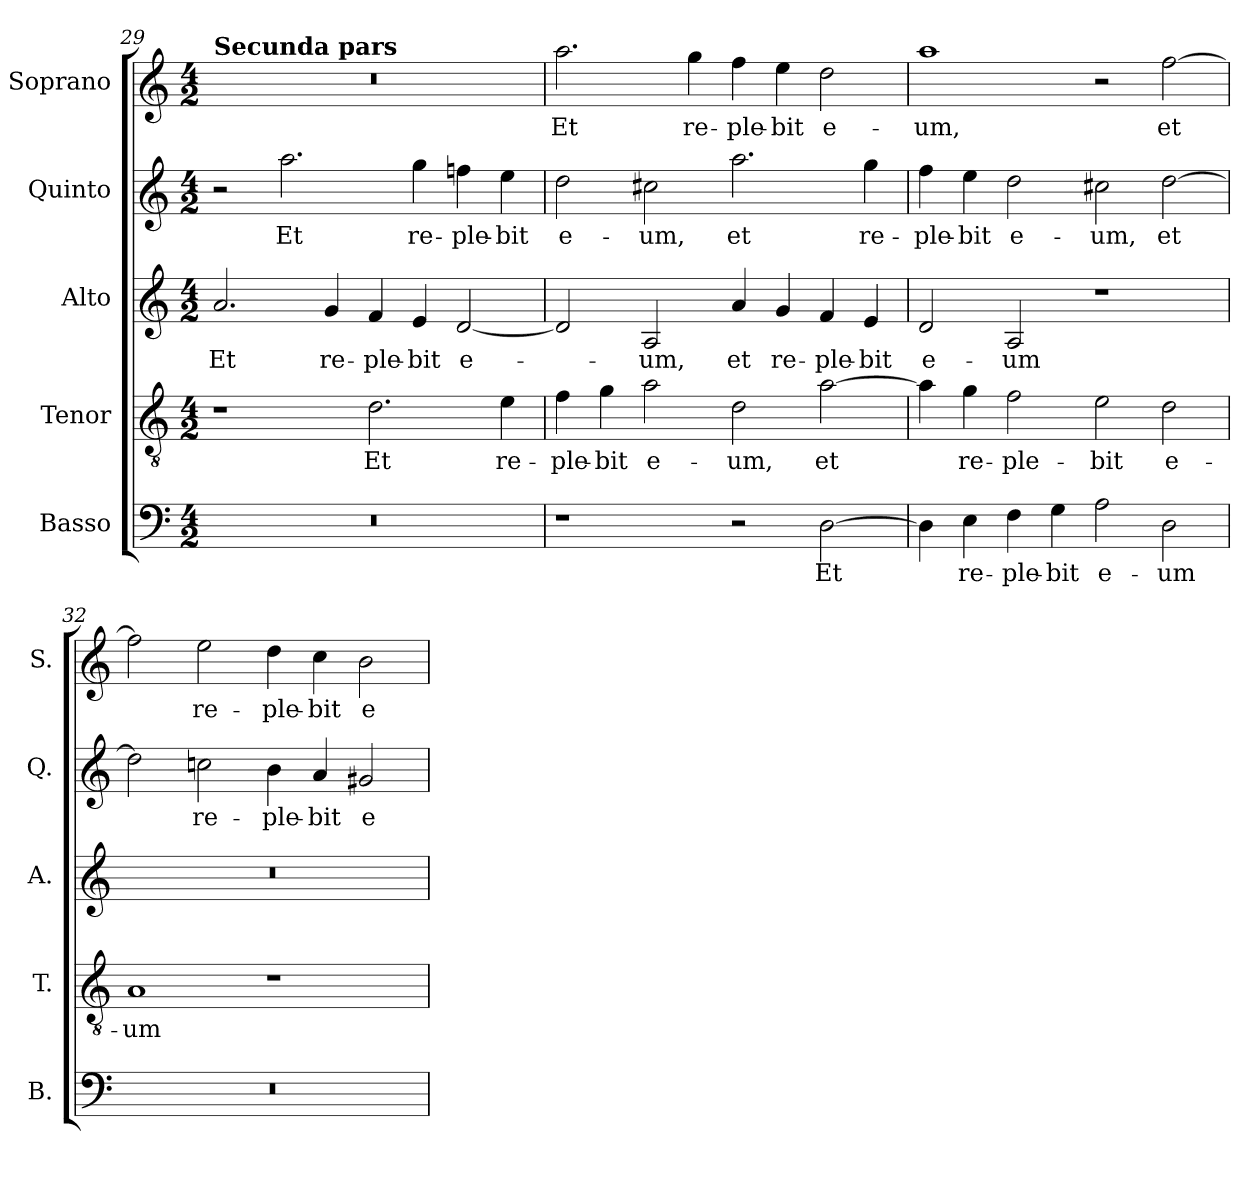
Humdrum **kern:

**kern	**text	**kern	**text	**kern	**text	**kern	**text	**kern	**text
*part5	*part5	*part4	*part4	*part3	*part3	*part2	*part2	*part1	*part1
*staff5	*staff5	*staff4	*staff4	*staff3	*staff3	*staff2	*staff2	*staff1	*staff1
*I"Basso	*	*I"Tenor	*	*I"Alto	*	*I"Quinto	*	*I"Soprano	*
*I'B.	*	*I'T.	*	*I'A.	*	*I'Q.	*	*I'S.	*
*clefF4	*	*clefGv2	*	*clefG2	*	*clefG2	*	*clefG2	*
*	*	*ITrd7c12	*	*	*	*	*	*	*
*k[]	*	*k[]	*	*k[]	*	*k[]	*	*k[]	*
*C:	*	*C:	*	*C:	*	*C:	*	*C:	*
*M4/2	*	*M4/2	*	*M4/2	*	*M4/2	*	*M4/2	*
=29	=29	=29	=29	=29	=29	=29	=29	=29	=29
!LO:N:vis=1	!	!	!	!	!	!	!	!	!
!	!	!	!	!	!	!	!	!LO:TX:a:B:t=Secunda pars	!
!	!	!	!	!	!LO:LY:b:color=#000000	!	!	!LO:N:vis=1	!
0r	.	1r	.	2.ai/	Et	2r	.	0r	.
!	!	!	!	!	!	!	!LO:LY:b:color=#000000	!	!
.	.	.	.	.	.	2.aai\	Et	.	.
!	!	!	!	!	!LO:LY:b:color=#000000	!	!	!	!
.	.	.	.	4gi/	re-	.	.	.	.
!	!	!	!LO:LY:b:color=#000000	!	!	!	!	!	!
!	!	!	!	!	!LO:LY:b:color=#000000	!	!	!	!
.	.	2.Di\	Et	4fi/	-ple-	.	.	.	.
!	!	!	!	!	!LO:LY:b:color=#000000	!	!	!	!
!	!	!	!	!	!	!	!LO:LY:b:color=#000000	!	!
.	.	.	.	4ei/	-bit	4ggi\	re-	.	.
!	!	!	!	!	!LO:LY:b:color=#000000	!	!	!	!
!	!	!	!	!	!	!	!LO:LY:b:color=#000000	!	!
.	.	.	.	[2di/	e-	4ffni\	-ple-	.	.
!	!	!	!LO:LY:b:color=#000000	!	!	!	!	!	!
!	!	!	!	!	!	!	!LO:LY:b:color=#000000	!	!
.	.	4Ei\	re-	.	.	4eei\	-bit	.	.
=30	=30	=30	=30	=30	=30	=30	=30	=30	=30
!	!	!	!LO:LY:b:color=#000000	!	!	!	!	!	!
!	!	!	!	!	!	!	!LO:LY:b:color=#000000	!	!
!	!	!	!	!	!	!	!	!	!LO:LY:b:color=#000000
1r	.	4Fi\	-ple-	2di/]	.	2ddi\	e-	2.aai\	Et
!	!	!	!LO:LY:b:color=#000000	!	!	!	!	!	!
.	.	4Gi\	-bit	.	.	.	.	.	.
!	!	!	!LO:LY:b:color=#000000	!	!	!	!	!	!
!	!	!	!	!	!LO:LY:b:color=#000000	!	!	!	!
!	!	!	!	!	!	!	!LO:LY:b:color=#000000	!	!
.	.	2Ai\	e-	2Ai/	-um,	2cc#Xi\	-um,	.	.
!	!	!	!	!	!	!	!	!	!LO:LY:b:color=#000000
.	.	.	.	.	.	.	.	4ggi\	re-
!	!	!	!LO:LY:b:color=#000000	!	!	!	!	!	!
!	!	!	!	!	!LO:LY:b:color=#000000	!	!	!	!
!	!	!	!	!	!	!	!LO:LY:b:color=#000000	!	!
!	!	!	!	!	!	!	!	!	!LO:LY:b:color=#000000
2r	.	2Di\	-um,	4ai/	et	2.aai\	et	4ffi\	-ple-
!	!	!	!	!	!LO:LY:b:color=#000000	!	!	!	!
!	!	!	!	!	!	!	!	!	!LO:LY:b:color=#000000
.	.	.	.	4gi/	re-	.	.	4eei\	-bit
!	!LO:LY:b:color=#000000	!	!	!	!	!	!	!	!
!	!	!	!LO:LY:b:color=#000000	!	!	!	!	!	!
!	!	!	!	!	!LO:LY:b:color=#000000	!	!	!	!
!	!	!	!	!	!	!	!	!	!LO:LY:b:color=#000000
[2Di\	Et	[2Ai\	et	4fi/	-ple-	.	.	2ddi\	e-
!	!	!	!	!	!LO:LY:b:color=#000000	!	!	!	!
!	!	!	!	!	!	!	!LO:LY:b:color=#000000	!	!
.	.	.	.	4ei/	-bit	4ggi\	re-	.	.
!!LO:PB:g=z
=31	=31	=31	=31	=31	=31	=31	=31	=31	=31
!	!	!	!	!	!LO:LY:b:color=#000000	!	!	!	!
!	!	!	!	!	!	!	!LO:LY:b:color=#000000	!	!
!	!	!	!	!	!	!	!	!	!LO:LY:b:color=#000000
4Di\]	.	4Ai\]	.	2di/	e-	4ffi\	-ple-	1aai	-um,
!	!LO:LY:b:color=#000000	!	!	!	!	!	!	!	!
!	!	!	!LO:LY:b:color=#000000	!	!	!	!	!	!
!	!	!	!	!	!	!	!LO:LY:b:color=#000000	!	!
4Ei\	re-	4Gi\	re-	.	.	4eei\	-bit	.	.
!	!LO:LY:b:color=#000000	!	!	!	!	!	!	!	!
!	!	!	!LO:LY:b:color=#000000	!	!	!	!	!	!
!	!	!	!	!	!LO:LY:b:color=#000000	!	!	!	!
!	!	!	!	!	!	!	!LO:LY:b:color=#000000	!	!
4Fi\	-ple-	2Fi\	-ple-	2Ai/	-um	2ddi\	e-	.	.
!	!LO:LY:b:color=#000000	!	!	!	!	!	!	!	!
4Gi\	-bit	.	.	.	.	.	.	.	.
!	!LO:LY:b:color=#000000	!	!	!	!	!	!	!	!
!	!	!	!LO:LY:b:color=#000000	!	!	!	!	!	!
!	!	!	!	!	!	!	!LO:LY:b:color=#000000	!	!
2Ai\	e-	2Ei\	-bit	1r	.	2cc#Xi\	-um,	2r	.
!	!LO:LY:b:color=#000000	!	!	!	!	!	!	!	!
!	!	!	!LO:LY:b:color=#000000	!	!	!	!	!	!
!	!	!	!	!	!	!	!LO:LY:b:color=#000000	!	!
!	!	!	!	!	!	!	!	!	!LO:LY:b:color=#000000
2Di\	-um	2Di\	e-	.	.	[2ddi\	et	[2ffi\	et
=32	=32	=32	=32	=32	=32	=32	=32	=32	=32
!LO:N:vis=1	!	!	!	!	!	!	!	!	!
!	!	!	!LO:LY:b:color=#000000	!LO:N:vis=1	!	!	!	!	!
0r	.	1AAi	-um	0r	.	2ddi\]	.	2ffi\]	.
!	!	!	!	!	!	!	!LO:LY:b:color=#000000	!	!
!	!	!	!	!	!	!	!	!	!LO:LY:b:color=#000000
.	.	.	.	.	.	2ccni\	re-	2eei\	re-
!	!	!	!	!	!	!	!LO:LY:b:color=#000000	!	!
!	!	!	!	!	!	!	!	!	!LO:LY:b:color=#000000
.	.	1r	.	.	.	4bi\	-ple-	4ddi\	-ple-
!	!	!	!	!	!	!	!LO:LY:b:color=#000000	!	!
!	!	!	!	!	!	!	!	!	!LO:LY:b:color=#000000
.	.	.	.	.	.	4ai/	-bit	4cci\	-bit
!	!	!	!	!	!	!	!LO:LY:b:color=#000000	!	!
!	!	!	!	!	!	!	!	!	!LO:LY:b:color=#000000
.	.	.	.	.	.	2g#Xi/	e-	2bi\	e-
=	=	=	=	=	=	=	=	=	=
*-	*-	*-	*-	*-	*-	*-	*-	*-	*-
